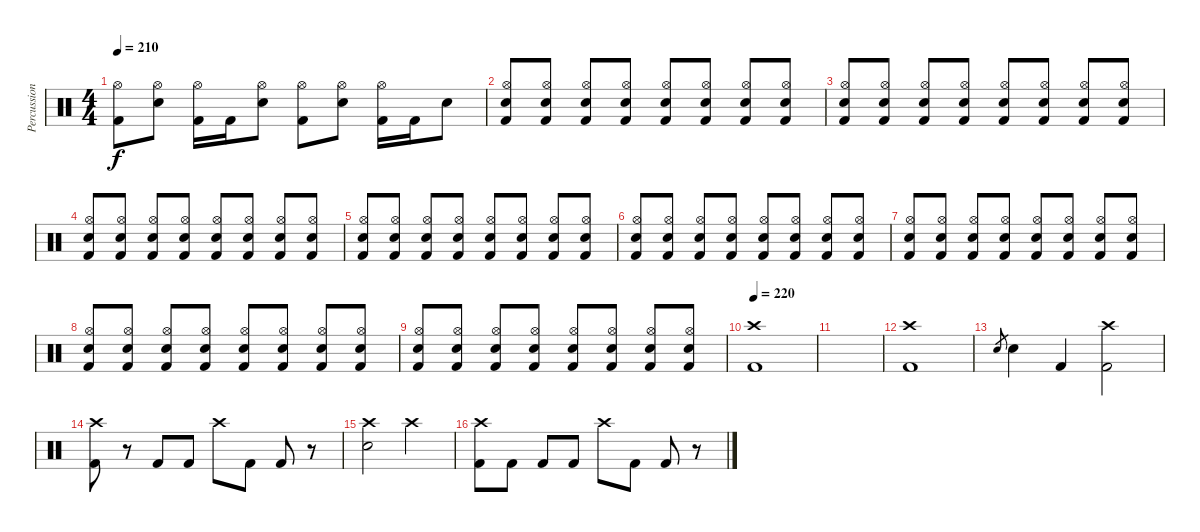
\track ("Percussion" "Percussion") {instrument percussion}
\staff {score}
\articulation defaults
\ts (4 4)
\tempo 210
\clef neutral
\ks c
("Kick (hit) 2" "Hi-Hat (open)").8{dy f} ("Electric Snare (hit)" "Hi-Hat (open)").8 ("Kick (hit) 2" "Hi-Hat (open)").16 "Kick (hit) 2".16 ("Electric Snare (hit)" "Hi-Hat (open)").8 ("Kick (hit) 2" "Hi-Hat (open)").8 ("Electric Snare (hit)" "Hi-Hat (open)").8 ("Kick (hit) 2" "Hi-Hat (open)").16 "Kick (hit) 2".16 "Electric Snare (hit)".8 |
("Kick (hit) 2" "Electric Snare (hit)" "Hi-Hat (open)").8 ("Kick (hit) 2" "Electric Snare (hit)" "Hi-Hat (open)").8 ("Kick (hit) 2" "Electric Snare (hit)" "Hi-Hat (open)").8 ("Kick (hit) 2" "Electric Snare (hit)" "Hi-Hat (open)").8 ("Kick (hit) 2" "Electric Snare (hit)" "Hi-Hat (open)").8 ("Kick (hit) 2" "Electric Snare (hit)" "Hi-Hat (open)").8 ("Kick (hit) 2" "Electric Snare (hit)" "Hi-Hat (open)").8 ("Kick (hit) 2" "Electric Snare (hit)" "Hi-Hat (open)").8 |
("Kick (hit) 2" "Electric Snare (hit)" "Hi-Hat (open)").8 ("Kick (hit) 2" "Electric Snare (hit)" "Hi-Hat (open)").8 ("Kick (hit) 2" "Electric Snare (hit)" "Hi-Hat (open)").8 ("Kick (hit) 2" "Electric Snare (hit)" "Hi-Hat (open)").8 ("Kick (hit) 2" "Electric Snare (hit)" "Hi-Hat (open)").8 ("Kick (hit) 2" "Electric Snare (hit)" "Hi-Hat (open)").8 ("Kick (hit) 2" "Electric Snare (hit)" "Hi-Hat (open)").8 ("Kick (hit) 2" "Electric Snare (hit)" "Hi-Hat (open)").8 |
("Kick (hit) 2" "Electric Snare (hit)" "Hi-Hat (open)").8 ("Kick (hit) 2" "Electric Snare (hit)" "Hi-Hat (open)").8 ("Kick (hit) 2" "Electric Snare (hit)" "Hi-Hat (open)").8 ("Kick (hit) 2" "Electric Snare (hit)" "Hi-Hat (open)").8 ("Kick (hit) 2" "Electric Snare (hit)" "Hi-Hat (open)").8 ("Kick (hit) 2" "Electric Snare (hit)" "Hi-Hat (open)").8 ("Kick (hit) 2" "Electric Snare (hit)" "Hi-Hat (open)").8 ("Kick (hit) 2" "Electric Snare (hit)" "Hi-Hat (open)").8 |
("Kick (hit) 2" "Electric Snare (hit)" "Hi-Hat (open)").8 ("Kick (hit) 2" "Electric Snare (hit)" "Hi-Hat (open)").8 ("Kick (hit) 2" "Electric Snare (hit)" "Hi-Hat (open)").8 ("Kick (hit) 2" "Electric Snare (hit)" "Hi-Hat (open)").8 ("Kick (hit) 2" "Electric Snare (hit)" "Hi-Hat (open)").8 ("Kick (hit) 2" "Electric Snare (hit)" "Hi-Hat (open)").8 ("Kick (hit) 2" "Electric Snare (hit)" "Hi-Hat (open)").8 ("Kick (hit) 2" "Electric Snare (hit)" "Hi-Hat (open)").8 |
("Kick (hit) 2" "Electric Snare (hit)" "Hi-Hat (open)").8 ("Kick (hit) 2" "Electric Snare (hit)" "Hi-Hat (open)").8 ("Kick (hit) 2" "Electric Snare (hit)" "Hi-Hat (open)").8 ("Kick (hit) 2" "Electric Snare (hit)" "Hi-Hat (open)").8 ("Kick (hit) 2" "Electric Snare (hit)" "Hi-Hat (open)").8 ("Kick (hit) 2" "Electric Snare (hit)" "Hi-Hat (open)").8 ("Kick (hit) 2" "Electric Snare (hit)" "Hi-Hat (open)").8 ("Kick (hit) 2" "Electric Snare (hit)" "Hi-Hat (open)").8 |
("Kick (hit) 2" "Electric Snare (hit)" "Hi-Hat (open)").8 ("Kick (hit) 2" "Electric Snare (hit)" "Hi-Hat (open)").8 ("Kick (hit) 2" "Electric Snare (hit)" "Hi-Hat (open)").8 ("Kick (hit) 2" "Electric Snare (hit)" "Hi-Hat (open)").8 ("Kick (hit) 2" "Electric Snare (hit)" "Hi-Hat (open)").8 ("Kick (hit) 2" "Electric Snare (hit)" "Hi-Hat (open)").8 ("Kick (hit) 2" "Electric Snare (hit)" "Hi-Hat (open)").8 ("Kick (hit) 2" "Electric Snare (hit)" "Hi-Hat (open)").8 |
("Kick (hit) 2" "Electric Snare (hit)" "Hi-Hat (open)").8 ("Kick (hit) 2" "Electric Snare (hit)" "Hi-Hat (open)").8 ("Kick (hit) 2" "Electric Snare (hit)" "Hi-Hat (open)").8 ("Kick (hit) 2" "Electric Snare (hit)" "Hi-Hat (open)").8 ("Kick (hit) 2" "Electric Snare (hit)" "Hi-Hat (open)").8 ("Kick (hit) 2" "Electric Snare (hit)" "Hi-Hat (open)").8 ("Kick (hit) 2" "Electric Snare (hit)" "Hi-Hat (open)").8 ("Kick (hit) 2" "Electric Snare (hit)" "Hi-Hat (open)").8 |
("Kick (hit) 2" "Electric Snare (hit)" "Hi-Hat (open)").8 ("Kick (hit) 2" "Electric Snare (hit)" "Hi-Hat (open)").8 ("Kick (hit) 2" "Electric Snare (hit)" "Hi-Hat (open)").8 ("Kick (hit) 2" "Electric Snare (hit)" "Hi-Hat (open)").8 ("Kick (hit) 2" "Electric Snare (hit)" "Hi-Hat (open)").8 ("Kick (hit) 2" "Electric Snare (hit)" "Hi-Hat (open)").8 ("Kick (hit) 2" "Electric Snare (hit)" "Hi-Hat (open)").8 ("Kick (hit) 2" "Electric Snare (hit)" "Hi-Hat (open)").8 |
\tempo 220
("Kick (hit) 2" "Crash high (hit)").1 |
|
("Kick (hit) 2" "Crash high (hit)").1 |
"Electric Snare (hit)".8{gr} "Electric Snare (hit)".4 "Kick (hit) 2".4 ("Kick (hit) 2" "Crash high (hit)").2 |
("Kick (hit) 2" "Crash high (hit)").8 r.8 "Kick (hit) 2".8 "Kick (hit) 2".8 "Crash high (hit)".8 "Kick (hit) 2".8 "Kick (hit) 2".8 r.8 |
("Electric Snare (hit)" "Crash high (hit)").2 "Crash high (hit)".2 |
("Kick (hit) 2" "Crash high (hit)").8 "Kick (hit) 2".8 "Kick (hit) 2".8 "Kick (hit) 2".8 "Crash high (hit)".8 "Kick (hit) 2".8 "Kick (hit) 2".8 r.8
